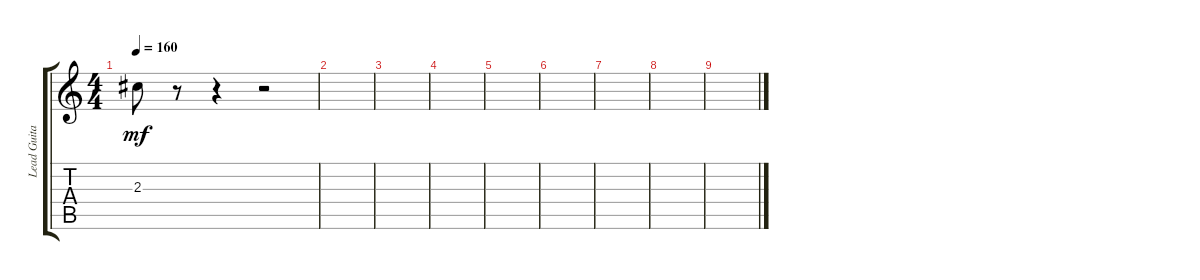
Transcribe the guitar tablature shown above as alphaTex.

\track ("Lead Guitar 3" "Lead Guita") {instrument distortionguitar}
\staff {score tabs}
\tuning (Ab4 Eb4 B3 Gb3 Db3 Ab2) {hide}
\ts (4 4)
\section ("" "")
\tempo 160
\clef g2
\ks c
2.3.8{dy mf} r.8 r.4 r.2 |
|
|
|
|
|
|
|
\section ("" "")
